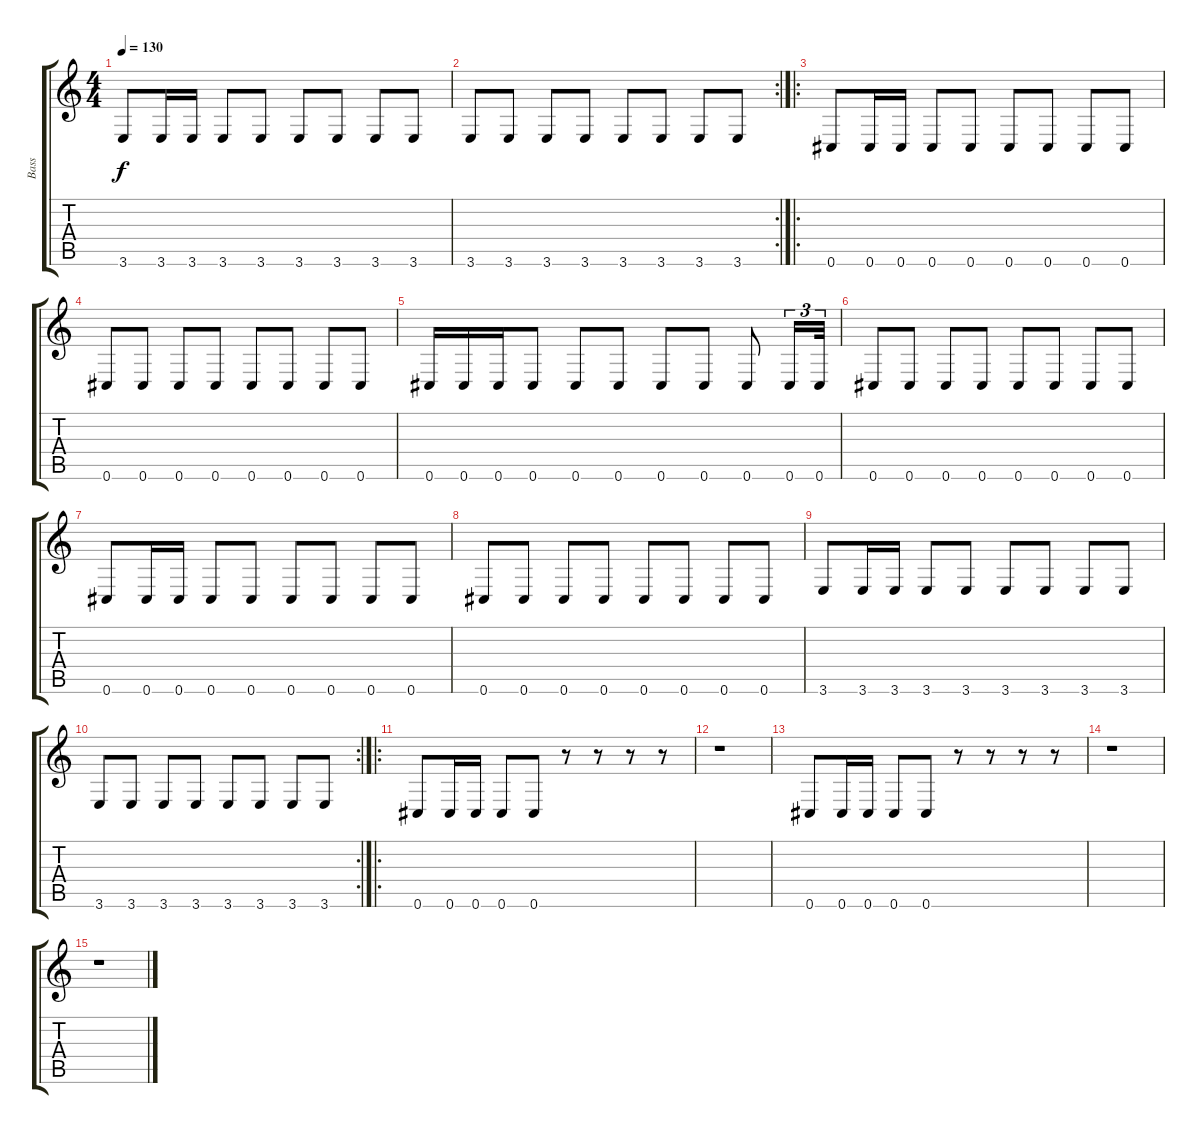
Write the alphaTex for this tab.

\track ("Bass" "Bass") {instrument electricbasspick}
\staff {score tabs}
\tuning (Eb4 Bb3 Gb3 Db3 Gb2 Db2) {hide}
\ts (4 4)
\tempo 130
\clef g2
\ks c
3.6.8{dy f} 3.6.16 3.6.16 3.6.8 3.6.8 3.6.8 3.6.8 3.6.8 3.6.8 |
\rc 2
3.6.8 3.6.8 3.6.8 3.6.8 3.6.8 3.6.8 3.6.8 3.6.8 |
\ro
0.6.8 0.6.16 0.6.16 0.6.8 0.6.8 0.6.8 0.6.8 0.6.8 0.6.8 |
0.6.8 0.6.8 0.6.8 0.6.8 0.6.8 0.6.8 0.6.8 0.6.8 |
0.6.16 0.6.16 0.6.16 0.6.8 0.6.8 0.6.8 0.6.8 0.6.8 0.6.8 0.6.16{tu (3 2)} 0.6.32{tu (3 2)} |
0.6.8 0.6.8 0.6.8 0.6.8 0.6.8 0.6.8 0.6.8 0.6.8 |
0.6.8 0.6.16 0.6.16 0.6.8 0.6.8 0.6.8 0.6.8 0.6.8 0.6.8 |
0.6.8 0.6.8 0.6.8 0.6.8 0.6.8 0.6.8 0.6.8 0.6.8 |
3.6.8 3.6.16 3.6.16 3.6.8 3.6.8 3.6.8 3.6.8 3.6.8 3.6.8 |
\rc 2
3.6.8 3.6.8 3.6.8 3.6.8 3.6.8 3.6.8 3.6.8 3.6.8 |
\ro
0.6.8 0.6.16 0.6.16 0.6.8 0.6.8 r.8 r.8 r.8 r.8 |
r.1 |
0.6.8 0.6.16 0.6.16 0.6.8 0.6.8 r.8 r.8 r.8 r.8 |
r.1 |
r.1
